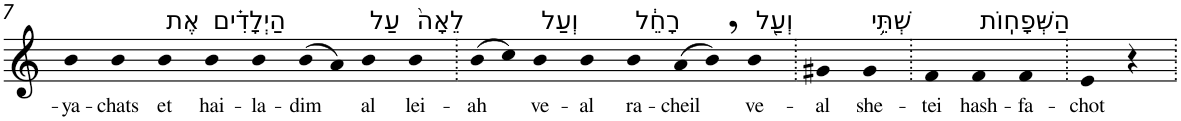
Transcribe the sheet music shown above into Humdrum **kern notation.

**kern	**text
*part1	*part1
*staff1	*staff1
*I"Piano	*
*I'Pno	*
!!LO:PB:g=z
*clefG2	*
*k[]	*
=7	=7
!	!LO:LY:b
4b	-ya-
!	!LO:LY:b
4b	-chats
!LO:TX:a:t=אֶת	!
!	!LO:LY:b
4b	et
!LO:TX:a:t=הַיְלָדִ֗ים	!
!	!LO:LY:b
4b	hai-
!	!LO:LY:b
4b	-la-
!	!LO:LY:b
(>8b	-dim
8a)	.
!LO:TX:a:t=עַל	!
!	!LO:LY:b
4b	al
!LO:TX:a:t=לֵאָה֙	!
!	!LO:LY:b
4b	lei-
=8.	=8.
!	!LO:LY:b
(>8b	-ah
8cc)	.
!LO:TX:a:t=וְעַל	!
!	!LO:LY:b
4b	ve-
!	!LO:LY:b
4b	-al
!LO:TX:a:t=רָחֵ֔ל	!
!	!LO:LY:b
4b	ra-
!	!LO:LY:b
(>8a	-cheil
8b,)	.
!LO:TX:a:t=וְעַ֖ל	!
!	!LO:LY:b
4b	ve-
=9.	=9.
!	!LO:LY:b
4g#X	-al
!LO:TX:a:t=שְׁתֵּ֥י	!
!	!LO:LY:b
4g#	she-
=10.	=10.
!	!LO:LY:b
4f	-tei
!LO:TX:a:t=הַשְּׁפָחֽוֹת	!
!	!LO:LY:b
4f	hash-
!	!LO:LY:b
4f	-fa-
=11.	=11.
!	!LO:LY:b
4e	-chot
4r	.
=.	=.
*-	*-
